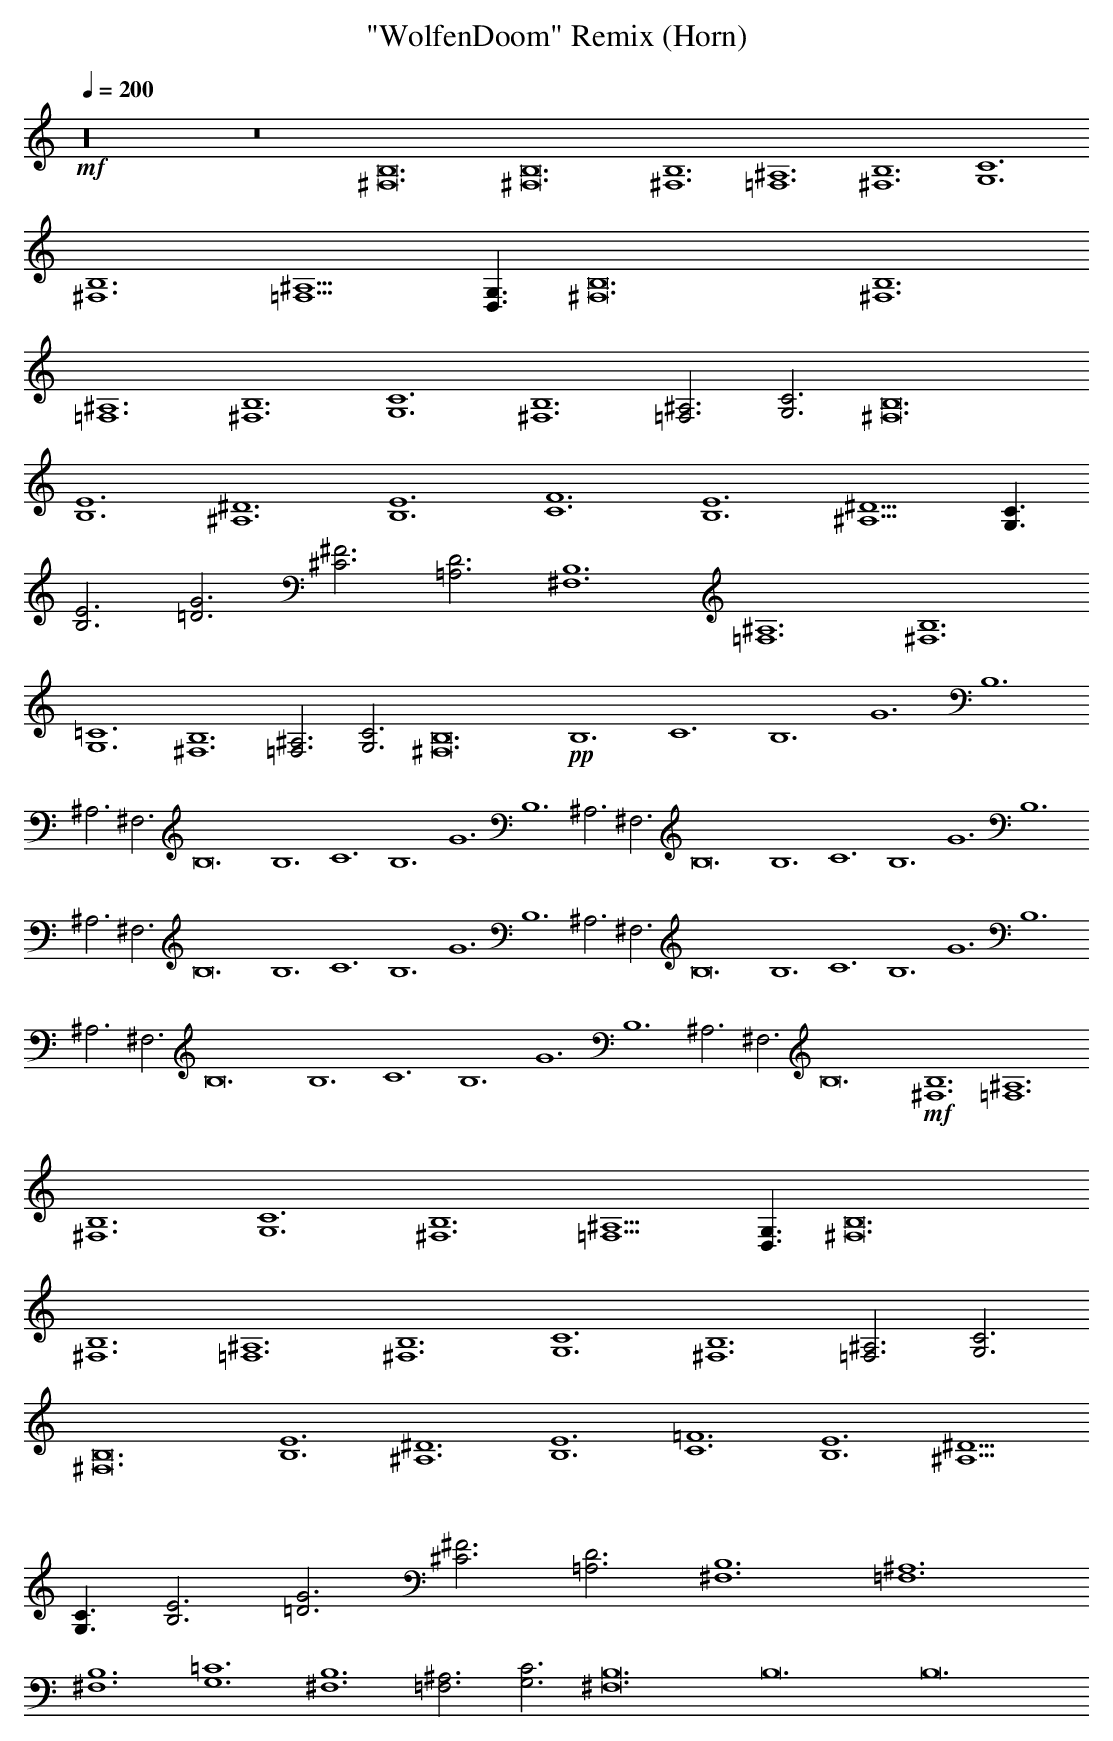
X:1
T:"WolfenDoom" Remix (Horn)
L:1/4
Q:200
K:C
+mf+z16 z8 [B,12^F,12] [B,12^F,12] [B,6^F,6] [^A,6=F,6] [B,6^F,6] [C6G,6]
[B,6^F,6] [^A,9/2=F,9/2] [G,3/2D,3/2] [B,12^F,12] [B,6^F,6]
[^A,6=F,6] [B,6^F,6] [C6G,6] [B,6^F,6] [^A,3=F,3] [C3G,3] [B,12^F,12]
[E6B,6] [^D6^A,6] [E6B,6] [F6C6] [E6B,6] [^D9/2^A,9/2] [C3/2G,3/2]
[E3B,3] [G3=D3] [^F3^C3] [D3=A,3] [B,6^F,6] [^A,6=F,6] [B,6^F,6]
[=C6G,6] [B,6^F,6] [^A,3=F,3] [C3G,3] [B,12^F,12] +pp+B,6 C6 B,6 G6 B,6
^A,3 ^F,3 B,12 B,6 C6 B,6 G6 B,6 ^A,3 ^F,3 B,12 B,6 C6 B,6 G6 B,6
^A,3 ^F,3 B,12 B,6 C6 B,6 G6 B,6 ^A,3 ^F,3 B,12 B,6 C6 B,6 G6 B,6
^A,3 ^F,3 B,12 B,6 C6 B,6 G6 B,6 ^A,3 ^F,3 B,12 +mf+[B,6^F,6] [^A,6=F,6]
[B,6^F,6] [C6G,6] [B,6^F,6] [^A,9/2=F,9/2] [G,3/2D,3/2] [B,12^F,12]
[B,6^F,6] [^A,6=F,6] [B,6^F,6] [C6G,6] [B,6^F,6] [^A,3=F,3] [C3G,3]
[B,12^F,12] [E6B,6] [^D6^A,6] [E6B,6] [=F6C6] [E6B,6] [^D9/2^A,9/2]
[C3/2G,3/2] [E3B,3] [G3=D3] [^F3^C3] [D3=A,3] [B,6^F,6] [^A,6=F,6]
[B,6^F,6] [=C6G,6] [B,6^F,6] [^A,3=F,3] [C3G,3] [B,12^F,12] B,12 B,12
